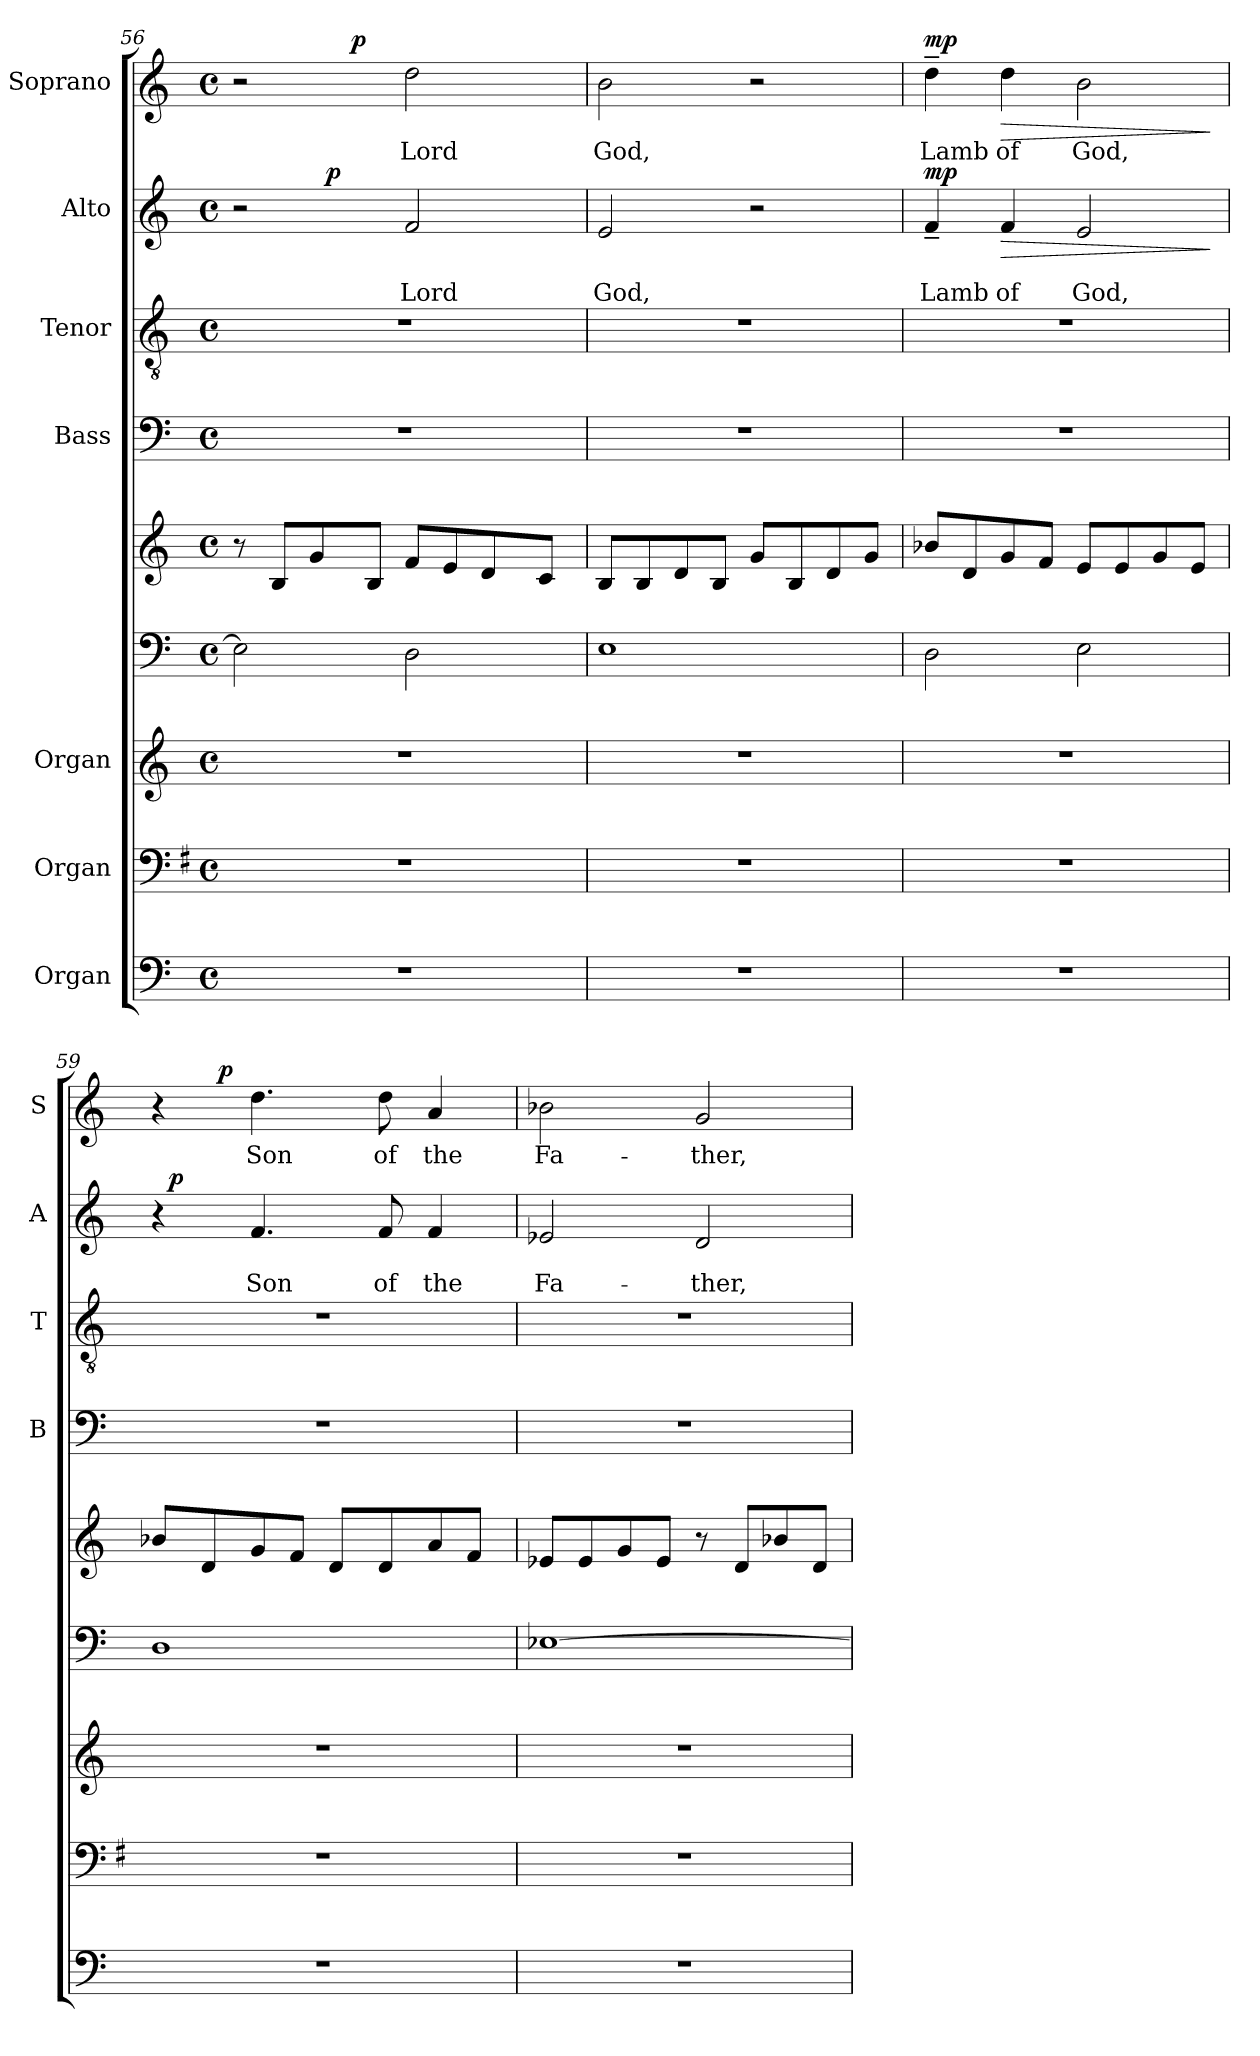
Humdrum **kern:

**kern	**kern	**kern	**kern	**kern	**kern	**kern	**kern	**text	**text	**dynam	**kern	**text	**dynam
*part9	*part8	*part7	*part6	*part5	*part4	*part3	*part2	*part2	*part2	*part2	*part1	*part1	*part1
*staff9	*staff8	*staff7	*staff6	*staff5	*staff4	*staff3	*staff2	*staff2	*staff2	*staff2	*staff1	*staff1	*staff1
*I"Organ	*I"Organ	*I"Organ	*	*	*I"Bass	*I"Tenor	*I"Alto	*	*	*	*I"Soprano	*	*
*	*	*	*	*	*I'B	*I'T	*I'A	*	*	*	*I'S	*	*
*clefF4	*clefF4	*clefG2	*clefF4	*clefG2	*clefF4	*clefGv2	*clefG2	*	*	*	*clefG2	*	*
*k[]	*k[f#]	*k[]	*k[]	*k[]	*k[]	*k[]	*k[]	*	*	*	*k[]	*	*
*C:	*G:	*C:	*C:	*C:	*C:	*C:	*C:	*	*	*	*C:	*	*
*M4/4	*M4/4	*M4/4	*M4/4	*M4/4	*M4/4	*M4/4	*M4/4	*	*	*	*M4/4	*	*
*met(c)	*met(c)	*met(c)	*met(c)	*met(c)	*met(c)	*met(c)	*met(c)	*	*	*	*met(c)	*	*
=56	=56	=56	=56	=56	=56	=56	=56	=56	=56	=56	=56	=56	=56
*	*	*	*	*	*	*	*^	*	*	*	*^	*	*
1r	1r	1r	2E\]	8r	1r	1r	2r	4ryy	.	.	.	2r	4ryy	.	.
.	.	.	.	8B/L	.	.	.	.	.	.	.	.	.	.	.
.	.	.	.	8g/	.	.	.	32ryy	.	.	.	.	16.ryy	.	.
!	!	!	!	!	!	!	!	!	!	!	!LO:DY:a	!	!	!	!
.	.	.	.	.	.	.	.	2ryy	.	.	p	.	.	.	.
!	!	!	!	!	!	!	!	!	!	!	!	!	!	!	!LO:DY:a
.	.	.	.	.	.	.	.	.	.	.	.	.	2ryy	.	p
.	.	.	.	8B/J	.	.	.	.	.	.	.	.	.	.	.
!	!	!	!	!	!	!	!	!	!	!LO:LY:b	!	!	!	!LO:LY:b	!
.	.	.	2D\	8f/L	.	.	2f/	.	.	Lord	.	2dd\	.	Lord	.
.	.	.	.	8e/	.	.	.	.	.	.	.	.	.	.	.
.	.	.	.	8d/	.	.	.	.	.	.	.	.	.	.	.
.	.	.	.	.	.	.	.	8..ryy	.	.	.	.	.	.	.
.	.	.	.	.	.	.	.	.	.	.	.	.	8ryy	.	.
.	.	.	.	8c/J	.	.	.	.	.	.	.	.	.	.	.
.	.	.	.	.	.	.	.	.	.	.	.	.	32ryy	.	.
=57	=57	=57	=57	=57	=57	=57	=57	=57	=57	=57	=57	=57	=57	=57	=57
!	!	!	!	!	!	!	!	!	!	!LO:LY:b	!	!	!	!LO:LY:b	!
*	*	*	*	*	*	*	*v	*v	*	*	*	*	*	*	*
*	*	*	*	*	*	*	*	*	*	*	*v	*v	*	*
1r	1r	1r	1E	8B/L	1r	1r	2e/	.	God,	.	2b\	God,	.
.	.	.	.	8B/	.	.	.	.	.	.	.	.	.
.	.	.	.	8d/	.	.	.	.	.	.	.	.	.
.	.	.	.	8B/J	.	.	.	.	.	.	.	.	.
.	.	.	.	8g/L	.	.	2r	.	.	.	2r	.	.
.	.	.	.	8B/	.	.	.	.	.	.	.	.	.
.	.	.	.	8d/	.	.	.	.	.	.	.	.	.
.	.	.	.	8g/J	.	.	.	.	.	.	.	.	.
!!LO:LB:g=z
=58	=58	=58	=58	=58	=58	=58	=58	=58	=58	=58	=58	=58	=58
!	!	!	!	!	!	!	!	!	!LO:LY:b	!LO:DY:a	!	!LO:LY:b	!LO:DY:a
1r	1r	1r	2D\	8b-X/L	1r	1r	4f~</	.	Lamb	mp	4dd~>\	Lamb	mp
.	.	.	.	8d/	.	.	.	.	.	.	.	.	.
!	!	!	!	!	!	!	!	!	!LO:LY:b	!LO:HP:b	!	!LO:LY:b	!LO:HP:b
.	.	.	.	8g/	.	.	4f/	.	of	>	4dd\	of	>
.	.	.	.	8f/J	.	.	.	.	.	.	.	.	.
!	!	!	!	!	!	!	!	!	!LO:LY:b	!	!	!LO:LY:b	!
.	.	.	2E\	8e/L	.	.	2e/	.	God,	.	2b\	God,	.
.	.	.	.	8e/	.	.	.	.	.	.	.	.	.
.	.	.	.	8g/	.	.	.	.	.	.	.	.	.
.	.	.	.	8e/J	.	.	.	.	.	.	.	.	.
.	.	.	.	.	.	.	.	.	.	]	.	.	]
=59	=59	=59	=59	=59	=59	=59	=59	=59	=59	=59	=59	=59	=59
*	*	*	*	*	*	*	*^	*	*	*	*^	*	*
1r	1r	1r	1D	8b-X/L	1r	1r	4r	32ryy	.	.	.	4r	8ryy	.	.
!	!	!	!	!	!	!	!	!	!	!	!LO:DY:a	!	!	!	!
.	.	.	.	.	.	.	.	2ryy	.	.	p	.	.	.	.
.	.	.	.	8d/	.	.	.	.	.	.	.	.	32ryy	.	.
!	!	!	!	!	!	!	!	!	!	!	!	!	!	!	!LO:DY:a
.	.	.	.	.	.	.	.	.	.	.	.	.	2ryy	.	p
!	!	!	!	!	!	!	!	!	!	!LO:LY:b	!	!	!	!LO:LY:b	!
.	.	.	.	8g/	.	.	4.f/	.	.	Son	.	4.dd\	.	Son	.
.	.	.	.	8f/J	.	.	.	.	.	.	.	.	.	.	.
.	.	.	.	8d/L	.	.	.	.	.	.	.	.	.	.	.
.	.	.	.	.	.	.	.	4...ryy	.	.	.	.	.	.	.
!	!	!	!	!	!	!	!	!	!	!LO:LY:b	!	!	!	!LO:LY:b	!
.	.	.	.	8d/	.	.	8f/	.	.	of	.	8dd\	.	of	.
.	.	.	.	.	.	.	.	.	.	.	.	.	4ryy	.	.
!	!	!	!	!	!	!	!	!	!	!LO:LY:b	!	!	!	!LO:LY:b	!
.	.	.	.	8a/	.	.	4f/	.	.	the	.	4a/	.	the	.
.	.	.	.	8f/J	.	.	.	.	.	.	.	.	.	.	.
.	.	.	.	.	.	.	.	.	.	.	.	.	16.ryy	.	.
=60	=60	=60	=60	=60	=60	=60	=60	=60	=60	=60	=60	=60	=60	=60	=60
!	!	!	!	!	!	!	!	!	!	!LO:LY:b	!	!	!	!LO:LY:b	!
*	*	*	*	*	*	*	*v	*v	*	*	*	*	*	*	*
*	*	*	*	*	*	*	*	*	*	*	*v	*v	*	*
1r	1r	1r	[>1E-X	8e-X/L	1r	1r	2e-X/	.	Fa-	.	2b-X\	Fa-	.
.	.	.	.	8e-/	.	.	.	.	.	.	.	.	.
.	.	.	.	8g/	.	.	.	.	.	.	.	.	.
.	.	.	.	8e-/J	.	.	.	.	.	.	.	.	.
!	!	!	!	!	!	!	!	!	!LO:LY:b	!	!	!LO:LY:b	!
.	.	.	.	8r	.	.	2d/	.	-ther,	.	2g/	-ther,	.
.	.	.	.	8d/L	.	.	.	.	.	.	.	.	.
.	.	.	.	8b-X/	.	.	.	.	.	.	.	.	.
.	.	.	.	8d/J	.	.	.	.	.	.	.	.	.
=	=	=	=	=	=	=	=	=	=	=	=	=	=
*-	*-	*-	*-	*-	*-	*-	*-	*-	*-	*-	*-	*-	*-
